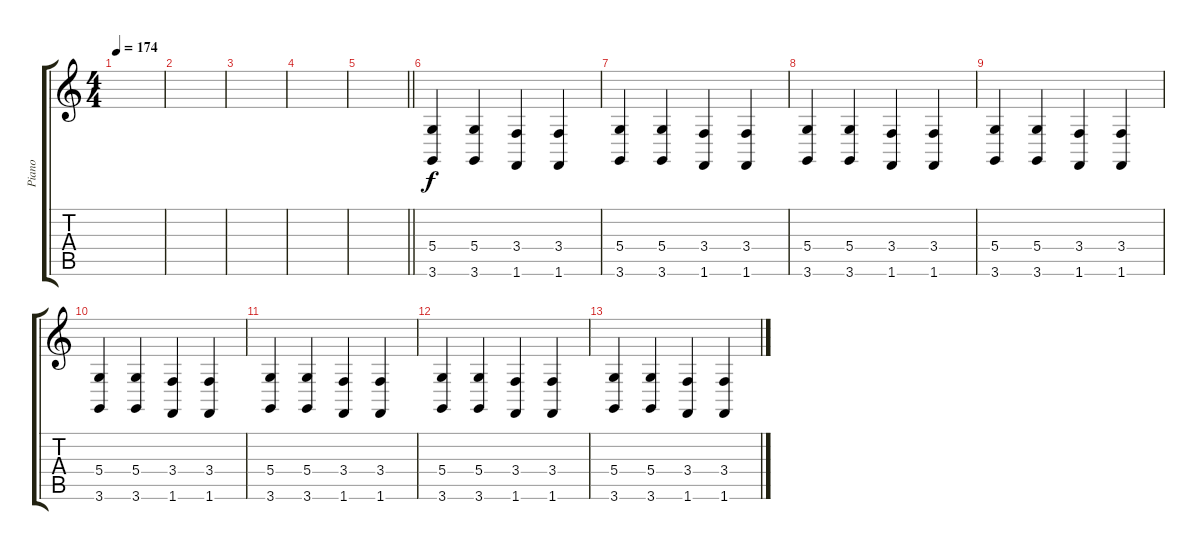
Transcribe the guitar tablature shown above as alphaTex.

\track ("Piano" "Piano") {instrument brightacousticpiano}
\staff {score tabs}
\tuning (E4 B3 G3 D3 A2 E2) {hide}
\ts (4 4)
\tempo 174
\clef g2
\ks c
|
|
|
|
\barLineRight lightlight
|
(5.4 3.6).4 (5.4 3.6).4 (3.4 1.6).4 (3.4 1.6).4 |
(5.4 3.6).4 (5.4 3.6).4 (3.4 1.6).4 (3.4 1.6).4 |
(5.4 3.6).4 (5.4 3.6).4 (3.4 1.6).4 (3.4 1.6).4 |
(5.4 3.6).4 (5.4 3.6).4 (3.4 1.6).4 (3.4 1.6).4 |
(5.4 3.6).4 (5.4 3.6).4 (3.4 1.6).4 (3.4 1.6).4 |
(5.4 3.6).4 (5.4 3.6).4 (3.4 1.6).4 (3.4 1.6).4 |
(5.4 3.6).4 (5.4 3.6).4 (3.4 1.6).4 (3.4 1.6).4 |
(5.4 3.6).4 (5.4 3.6).4 (3.4 1.6).4 (3.4 1.6).4
